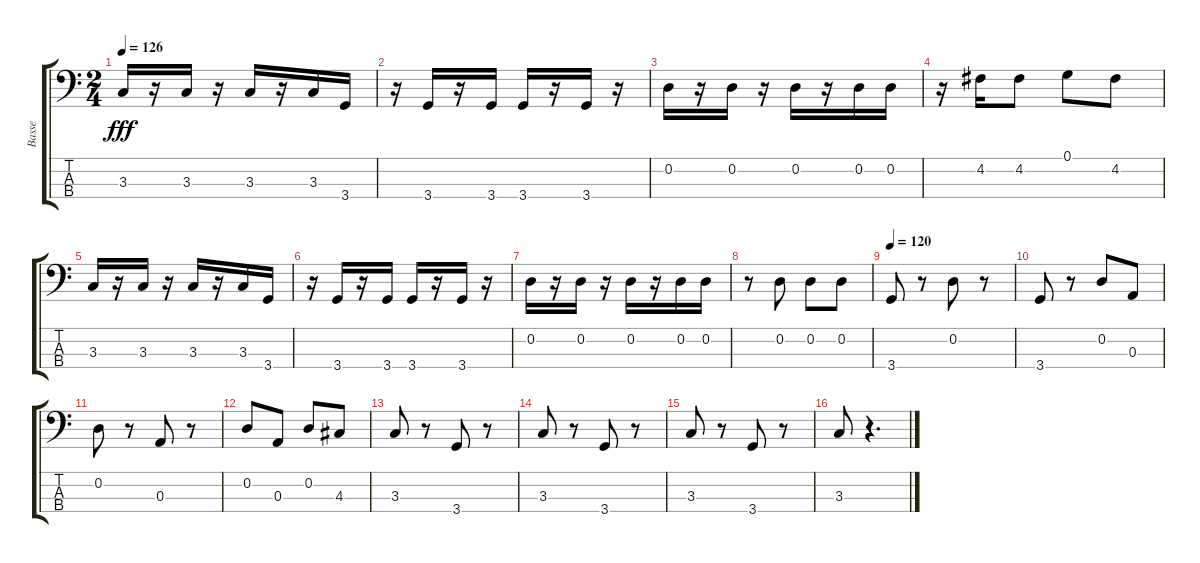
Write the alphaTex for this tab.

\track ("Basse" "Basse") {instrument electricbassfinger}
\staff {score tabs}
\tuning (G2 D2 A1 E1) {hide}
\ts (2 4)
\tempo 126
\clef f4
\ks c
3.3.16{dy fff} r.16 3.3.16 r.16 3.3.16 r.16 3.3.16 3.4.16 |
r.16 3.4.16 r.16 3.4.16 3.4.16 r.16 3.4.16 r.16 |
0.2.16 r.16 0.2.16 r.16 0.2.16 r.16 0.2.16 0.2.16 |
r.16 4.2.16 4.2.8 0.1.8 4.2.8 |
3.3.16 r.16 3.3.16 r.16 3.3.16 r.16 3.3.16 3.4.16 |
r.16 3.4.16 r.16 3.4.16 3.4.16 r.16 3.4.16 r.16 |
0.2.16 r.16 0.2.16 r.16 0.2.16 r.16 0.2.16 0.2.16 |
r.8 0.2.8 0.2.8 0.2.8 |
\tempo 120
3.4.8 r.8 0.2.8 r.8 |
3.4.8 r.8 0.2.8 0.3.8 |
0.2.8 r.8 0.3.8 r.8 |
0.2.8 0.3.8 0.2.8 4.3.8 |
3.3.8 r.8 3.4.8 r.8 |
3.3.8 r.8 3.4.8 r.8 |
3.3.8 r.8 3.4.8 r.8 |
3.3.8 r.4{d}
